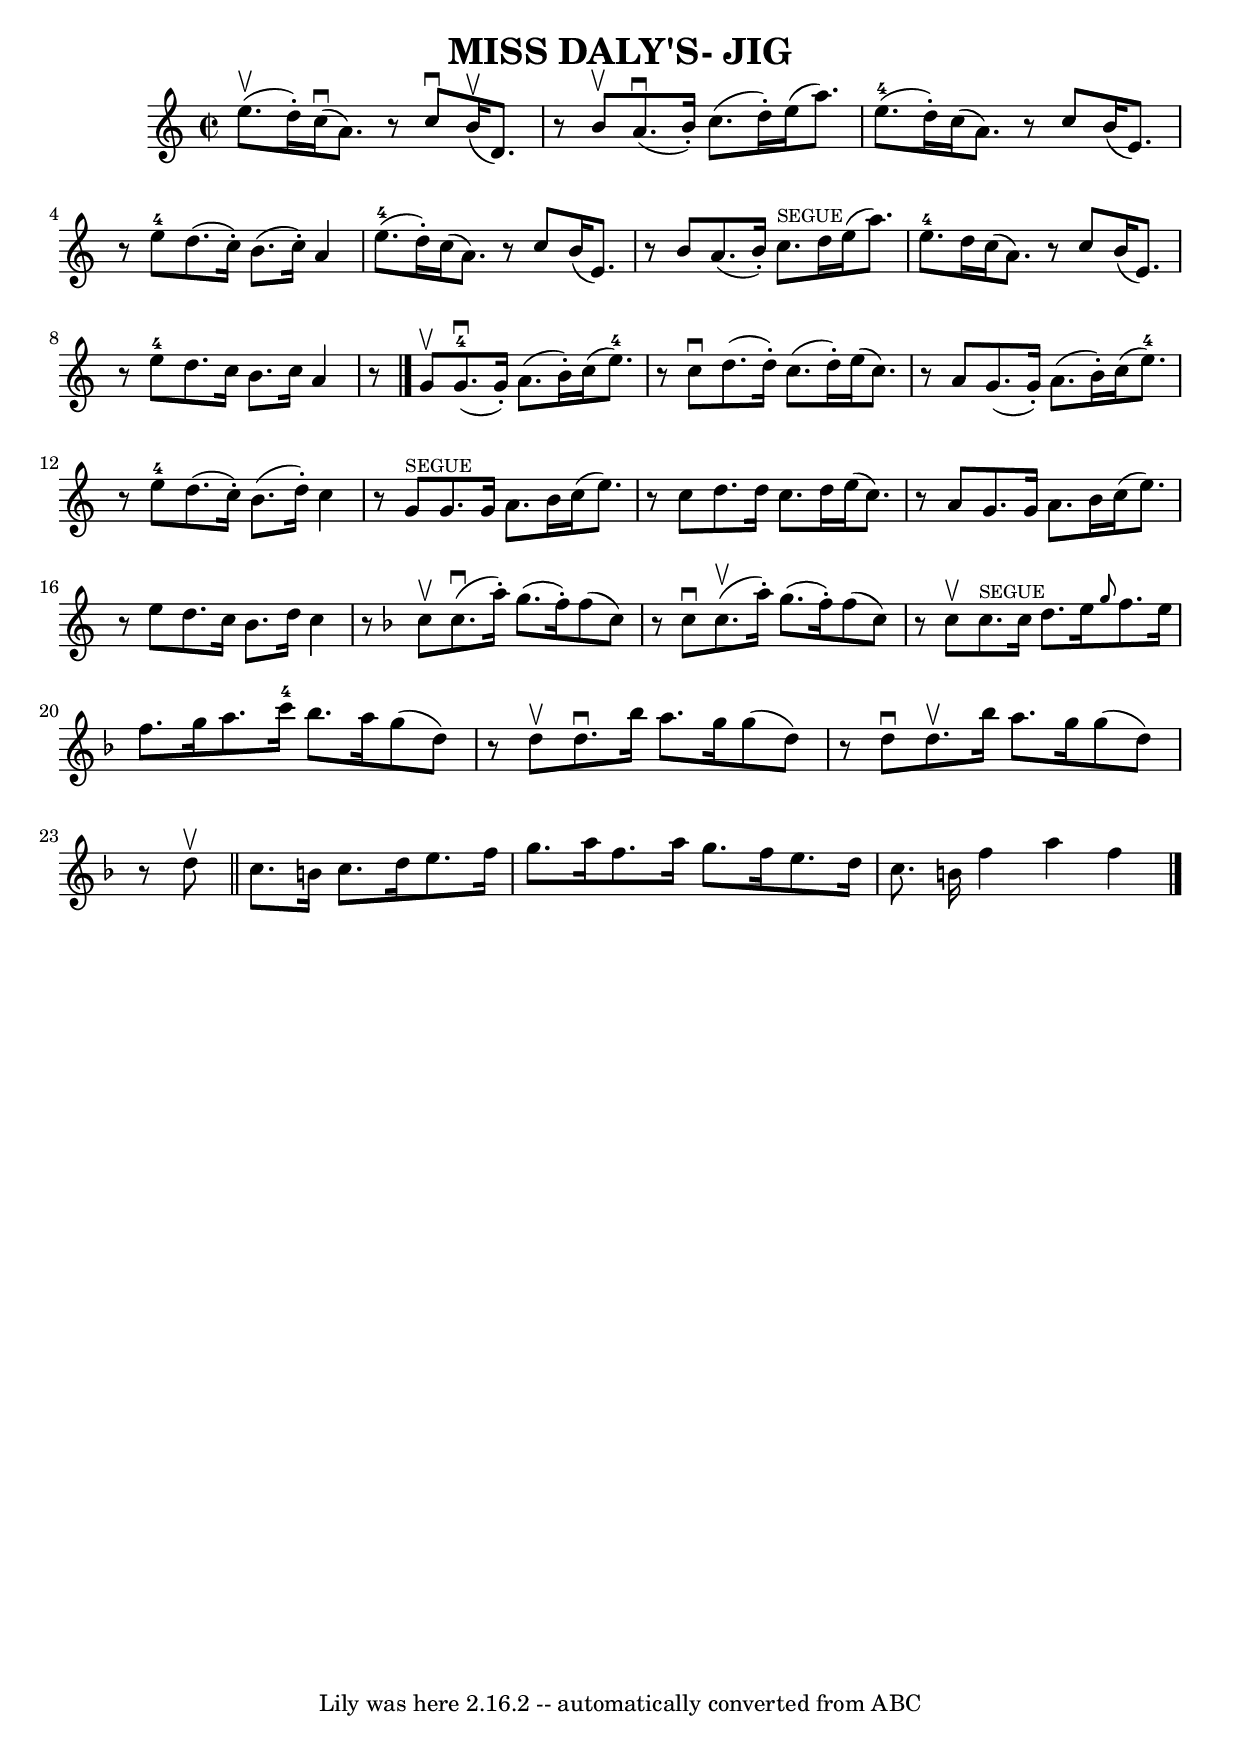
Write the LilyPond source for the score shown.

\version "2.16.2"
\include "Mammoth.ily"
\header {
  %% book = "Ryan's Mammoth Collection of Fiddle Tunes"
  crossRefNumber = "1"
  footnotes = ""
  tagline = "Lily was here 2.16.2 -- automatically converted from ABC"
  title = "MISS DALY'S- JIG"

}
voicedefault =  {


  \override Staff.TimeSignature #'style = #'C
  \time 2/2 
  \key a \minor
  e''8. (^\upbow d''16-.)       |
  
  c''16 (^\downbow a'8.)   r8 c''8^\downbow b'16 (^\upbow d'8.)   
  r8 b'8^\upbow   |
  a'8. (^\downbow b'16-.) c''8. (d''16-.) e''16 (a''8.) e''8.-4(d''16-.)       |
  c''16 (
  a'8.)   r8 c''8 b'16 (e'8.)   r8 e''8-4   |
  d''8. (
  c''16-.) b'8. (c''16-.) a'4 e''8.-4(d''16-.)    | |
  c''16 (a'8.)   r8 c''8 b'16 (e'8.)   r8 
  b'8    |
  a'8. (b'16-.) c''8.^\segue d''16 e''16 (
  a''8.) e''8.-4 d''16        |
  c''16 (a'8.)   r8 c''8 
  b'16 (e'8.)   r8 e''8-4   |
  d''8. c''16 b'8.    
  c''16 a'4    r8   \bar "|." g'8^\upbow       |
  g'8.-4(^\downbow g'16-.) a'8. (b'16-.) c''16 (e''8.-4)   
  r8 c''8^\downbow   |
  d''8. (d''16-.) c''8. (d''16-.)   
  e''16 (c''8.)   r8 a'8        |
  g'8. (g'16-.) a'8. (
  b'16-.) c''16 (e''8.-4)   r8 e''8-4   |
  d''8. (
  c''16-.) b'8. (d''16-.) c''4    r8 g'8^\segue   |
   |
  g'8. g'16 a'8. b'16 c''16 (e''8.)   r8 c''8     |
  d''8. d''16 c''8. d''16 e''16 (c''8.)   r8 a'8      |
  g'8. g'16 a'8. b'16 c''16 (e''8.)   r8 e''8     |
  d''8. c''16 b'8. d''16 c''4    r8   
  \key f \major
  c''8^\upbow       |
  c''8. (^\downbow a''16-.) g''8. (f''16-.) f''8 (c''8)   r8 c''8^\downbow   |
  c''8. (^\upbow   
  a''16-.) g''8. (f''16-.) f''8 (c''8)   r8 c''8^\upbow        |
  c''8.^\segue c''16 d''8. e''16  \grace { g''8  
					 }   
  f''8. e''16 f''8. g''16    |
  a''8. c'''16-4 bes''8.   
  a''16 g''8 (d''8)   r8 d''8^\upbow   | |
  d''8.^\downbow bes''16 a''8. g''16 g''8 (d''8)   r8 d''8^\downbow   |
  d''8.^\upbow bes''16 a''8. g''16 g''8 (d''8)   r8 
  d''8^\upbow   \bar "||" c''8. b'16 c''8. d''16 e''8. f''16    
  g''8. a''16    |
  f''8. a''16 g''8. f''16 e''8. d''16 
  c''8. b'16    \bar ":|" f''4 a''4 f''4    <<   \bar "|."  >>   

}

\score{
  <<

    \context Staff="default"
    {
      \voicedefault 
      
    }

  >>
  \layout {
    
  }
  \midi {
  }

}
